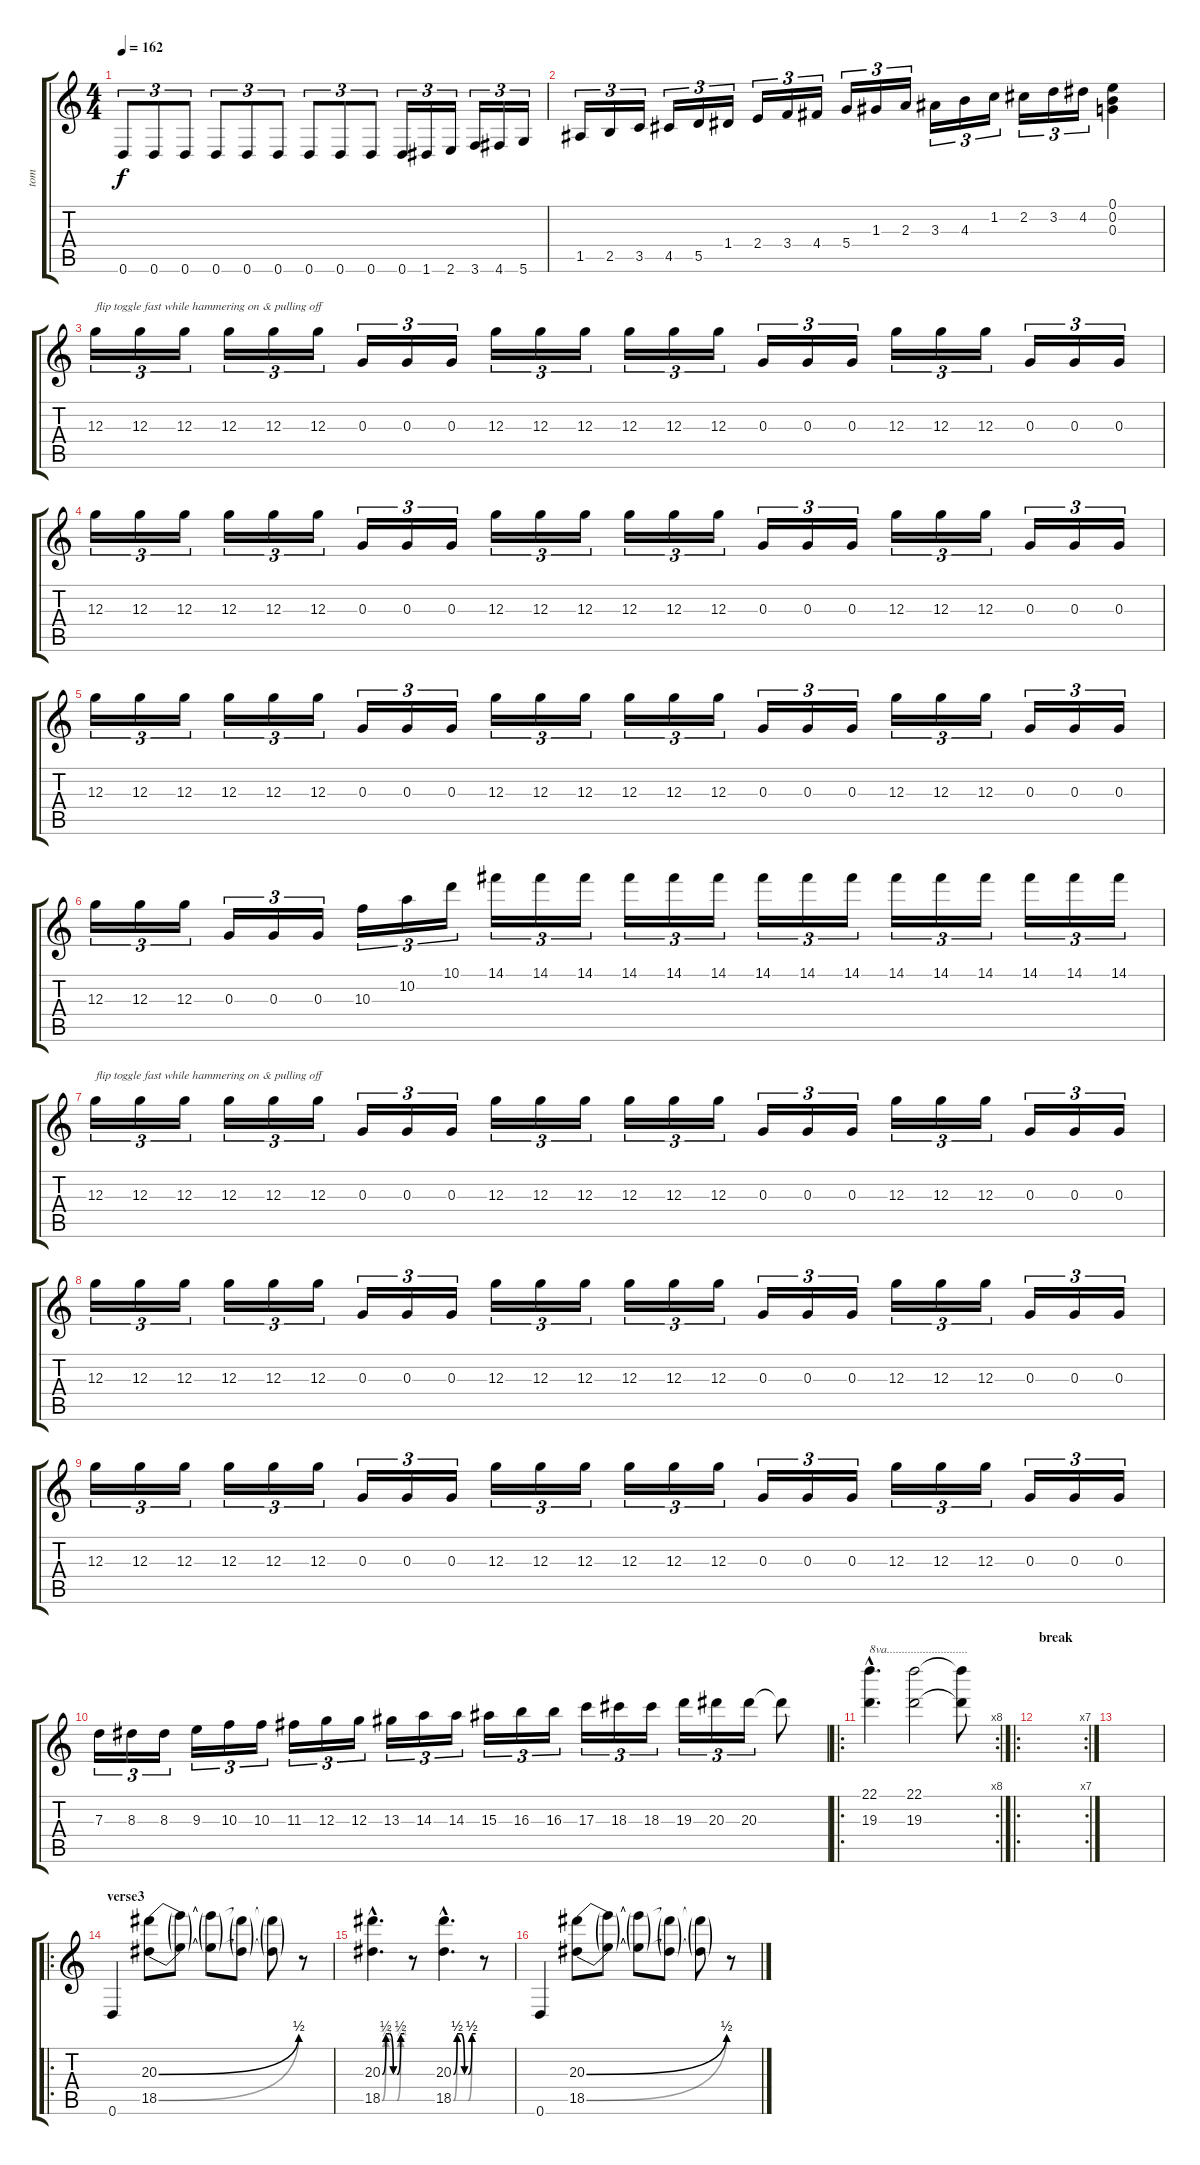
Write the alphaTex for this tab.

\track ("tom" "tom") {instrument distortionguitar}
\staff {score tabs}
\tuning (E4 B3 G3 D3 A2 D2) {hide}
\ts (4 4)
\tempo 162
\clef g2
\ks c
0.6.8{tu (3 2) dy f} 0.6.8{tu (3 2)} 0.6.8{tu (3 2)} 0.6.8{tu (3 2)} 0.6.8{tu (3 2)} 0.6.8{tu (3 2)} 0.6.8{tu (3 2)} 0.6.8{tu (3 2)} 0.6.8{tu (3 2)} 0.6.16{tu (3 2)} 1.6.16{tu (3 2)} 2.6.16{tu (3 2)} 3.6.16{tu (3 2)} 4.6.16{tu (3 2)} 5.6.16{tu (3 2)} |
1.5.16{tu (3 2)} 2.5.16{tu (3 2)} 3.5.16{tu (3 2)} 4.5.16{tu (3 2)} 5.5.16{tu (3 2)} 1.4.16{tu (3 2)} 2.4.16{tu (3 2)} 3.4.16{tu (3 2)} 4.4.16{tu (3 2)} 5.4.16{tu (3 2)} 1.3.16{tu (3 2)} 2.3.16{tu (3 2)} 3.3.16{tu (3 2)} 4.3.16{tu (3 2)} 1.2.16{tu (3 2)} 2.2.16{tu (3 2)} 3.2.16{tu (3 2)} 4.2.16{tu (3 2)} (0.1 0.2 0.3).4 |
12.3.16{tu (3 2) txt "flip toggle fast while hammering on & pulling off"} 12.3.16{tu (3 2)} 12.3.16{tu (3 2)} 12.3.16{tu (3 2)} 12.3.16{tu (3 2)} 12.3.16{tu (3 2)} 0.3.16{tu (3 2)} 0.3.16{tu (3 2)} 0.3.16{tu (3 2)} 12.3.16{tu (3 2)} 12.3.16{tu (3 2)} 12.3.16{tu (3 2)} 12.3.16{tu (3 2)} 12.3.16{tu (3 2)} 12.3.16{tu (3 2)} 0.3.16{tu (3 2)} 0.3.16{tu (3 2)} 0.3.16{tu (3 2)} 12.3.16{tu (3 2)} 12.3.16{tu (3 2)} 12.3.16{tu (3 2)} 0.3.16{tu (3 2)} 0.3.16{tu (3 2)} 0.3.16{tu (3 2)} |
12.3.16{tu (3 2)} 12.3.16{tu (3 2)} 12.3.16{tu (3 2)} 12.3.16{tu (3 2)} 12.3.16{tu (3 2)} 12.3.16{tu (3 2)} 0.3.16{tu (3 2)} 0.3.16{tu (3 2)} 0.3.16{tu (3 2)} 12.3.16{tu (3 2)} 12.3.16{tu (3 2)} 12.3.16{tu (3 2)} 12.3.16{tu (3 2)} 12.3.16{tu (3 2)} 12.3.16{tu (3 2)} 0.3.16{tu (3 2)} 0.3.16{tu (3 2)} 0.3.16{tu (3 2)} 12.3.16{tu (3 2)} 12.3.16{tu (3 2)} 12.3.16{tu (3 2)} 0.3.16{tu (3 2)} 0.3.16{tu (3 2)} 0.3.16{tu (3 2)} |
12.3.16{tu (3 2)} 12.3.16{tu (3 2)} 12.3.16{tu (3 2)} 12.3.16{tu (3 2)} 12.3.16{tu (3 2)} 12.3.16{tu (3 2)} 0.3.16{tu (3 2)} 0.3.16{tu (3 2)} 0.3.16{tu (3 2)} 12.3.16{tu (3 2)} 12.3.16{tu (3 2)} 12.3.16{tu (3 2)} 12.3.16{tu (3 2)} 12.3.16{tu (3 2)} 12.3.16{tu (3 2)} 0.3.16{tu (3 2)} 0.3.16{tu (3 2)} 0.3.16{tu (3 2)} 12.3.16{tu (3 2)} 12.3.16{tu (3 2)} 12.3.16{tu (3 2)} 0.3.16{tu (3 2)} 0.3.16{tu (3 2)} 0.3.16{tu (3 2)} |
12.3.16{tu (3 2)} 12.3.16{tu (3 2)} 12.3.16{tu (3 2)} 0.3.16{tu (3 2)} 0.3.16{tu (3 2)} 0.3.16{tu (3 2)} 10.3.16{tu (3 2)} 10.2.16{tu (3 2)} 10.1.16{tu (3 2)} 14.1.16{tu (3 2)} 14.1.16{tu (3 2)} 14.1.16{tu (3 2)} 14.1.16{tu (3 2)} 14.1.16{tu (3 2)} 14.1.16{tu (3 2)} 14.1.16{tu (3 2)} 14.1.16{tu (3 2)} 14.1.16{tu (3 2)} 14.1.16{tu (3 2)} 14.1.16{tu (3 2)} 14.1.16{tu (3 2)} 14.1.16{tu (3 2)} 14.1.16{tu (3 2)} 14.1.16{tu (3 2)} |
12.3.16{tu (3 2) txt "flip toggle fast while hammering on & pulling off"} 12.3.16{tu (3 2)} 12.3.16{tu (3 2)} 12.3.16{tu (3 2)} 12.3.16{tu (3 2)} 12.3.16{tu (3 2)} 0.3.16{tu (3 2)} 0.3.16{tu (3 2)} 0.3.16{tu (3 2)} 12.3.16{tu (3 2)} 12.3.16{tu (3 2)} 12.3.16{tu (3 2)} 12.3.16{tu (3 2)} 12.3.16{tu (3 2)} 12.3.16{tu (3 2)} 0.3.16{tu (3 2)} 0.3.16{tu (3 2)} 0.3.16{tu (3 2)} 12.3.16{tu (3 2)} 12.3.16{tu (3 2)} 12.3.16{tu (3 2)} 0.3.16{tu (3 2)} 0.3.16{tu (3 2)} 0.3.16{tu (3 2)} |
12.3.16{tu (3 2)} 12.3.16{tu (3 2)} 12.3.16{tu (3 2)} 12.3.16{tu (3 2)} 12.3.16{tu (3 2)} 12.3.16{tu (3 2)} 0.3.16{tu (3 2)} 0.3.16{tu (3 2)} 0.3.16{tu (3 2)} 12.3.16{tu (3 2)} 12.3.16{tu (3 2)} 12.3.16{tu (3 2)} 12.3.16{tu (3 2)} 12.3.16{tu (3 2)} 12.3.16{tu (3 2)} 0.3.16{tu (3 2)} 0.3.16{tu (3 2)} 0.3.16{tu (3 2)} 12.3.16{tu (3 2)} 12.3.16{tu (3 2)} 12.3.16{tu (3 2)} 0.3.16{tu (3 2)} 0.3.16{tu (3 2)} 0.3.16{tu (3 2)} |
12.3.16{tu (3 2)} 12.3.16{tu (3 2)} 12.3.16{tu (3 2)} 12.3.16{tu (3 2)} 12.3.16{tu (3 2)} 12.3.16{tu (3 2)} 0.3.16{tu (3 2)} 0.3.16{tu (3 2)} 0.3.16{tu (3 2)} 12.3.16{tu (3 2)} 12.3.16{tu (3 2)} 12.3.16{tu (3 2)} 12.3.16{tu (3 2)} 12.3.16{tu (3 2)} 12.3.16{tu (3 2)} 0.3.16{tu (3 2)} 0.3.16{tu (3 2)} 0.3.16{tu (3 2)} 12.3.16{tu (3 2)} 12.3.16{tu (3 2)} 12.3.16{tu (3 2)} 0.3.16{tu (3 2)} 0.3.16{tu (3 2)} 0.3.16{tu (3 2)} |
7.3.16{tu (3 2)} 8.3.16{tu (3 2)} 8.3.16{tu (3 2)} 9.3.16{tu (3 2)} 10.3.16{tu (3 2)} 10.3.16{tu (3 2)} 11.3.16{tu (3 2)} 12.3.16{tu (3 2)} 12.3.16{tu (3 2)} 13.3.16{tu (3 2)} 14.3.16{tu (3 2)} 14.3.16{tu (3 2)} 15.3.16{tu (3 2)} 16.3.16{tu (3 2)} 16.3.16{tu (3 2)} 17.3.16{tu (3 2)} 18.3.16{tu (3 2)} 18.3.16{tu (3 2)} 19.3.16{tu (3 2)} 20.3.16{tu (3 2)} 20.3.16{tu (3 2)} 20.3{t}.8 |
\ro
\rc 8
(22.1{hac} 19.3{hac}).4{d txt "8va..........................."} (22.1 19.3).2 (22.1{t} 19.3{t}).8 |
\ro
\rc 7
\section ("" "break")
|
|
\ro
\section ("" "verse3")
0.6.4 (20.3{be (bend 0 0 60 2)} 18.5{be (bend 0 0 60 2)}).8 (20.3{t} 18.5{t}).8 (20.3{t} 18.5{t}).8 (20.3{t} 18.5{t}).8 (20.3{t} 18.5{t}).8 r.8 |
(20.3{be (custom 0 0 10 2 20 2 30 0 40 0 50 2 60 2) hac} 18.5{be (custom 0 0 10 1 20 1 30 0 40 0 50 1 60 1) hac}).4{d} r.8 (20.3{be (custom 0 0 10 2 20 2 30 0 40 0 50 2 60 2) hac} 18.5{be (custom 0 0 10 2 20 2 30 0 40 0 50 2 60 2) hac}).4{d} r.8 |
0.6.4 (20.3{be (bend 0 0 60 2)} 18.5{be (bend 0 0 60 2)}).8 (20.3{t} 18.5{t}).8 (20.3{t} 18.5{t}).8 (20.3{t} 18.5{t}).8 (20.3{t} 18.5{t}).8 r.8
